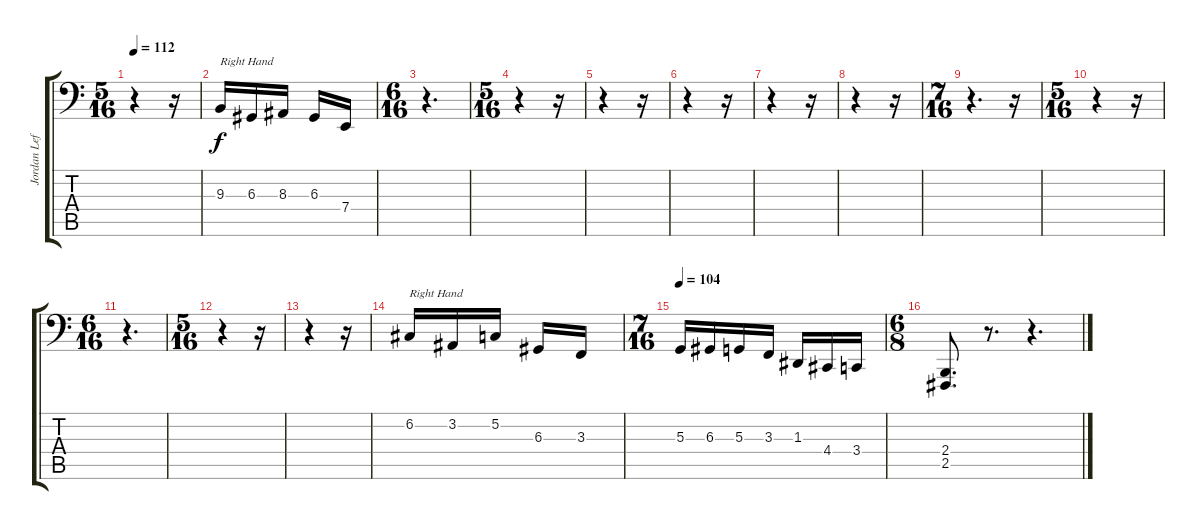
\track ("Jordan Left Hand" "Jordan Lef") {instrument honkytonkpiano}
\staff {score tabs}
\tuning (C3 G2 D2 A1 E1 B0) {hide}
\ts (5 16)
\tempo 112
\clef f4
\ks c
r.4{dy f} r.16 |
9.3.16{txt "Right Hand"} 6.3.16 8.3.16 6.3.16 7.4.16 |
\ts (6 16)
r.4{d} |
\ts (5 16)
r.4 r.16 |
r.4 r.16 |
r.4 r.16 |
r.4 r.16 |
r.4 r.16 |
\ts (7 16)
r.4{d} r.16 |
\ts (5 16)
r.4 r.16 |
\ts (6 16)
r.4{d} |
\ts (5 16)
r.4 r.16 |
r.4 r.16 |
6.2.16{txt "Right Hand"} 3.2.16 5.2.16 6.3.16 3.3.16 |
\ts (7 16)
\tempo 104
5.3.16 6.3.16 5.3.16 3.3.16 1.3.16 4.4.16 3.4.16 |
\ts (6 8)
(2.4 2.5).8{d} r.8{d} r.4{d}
